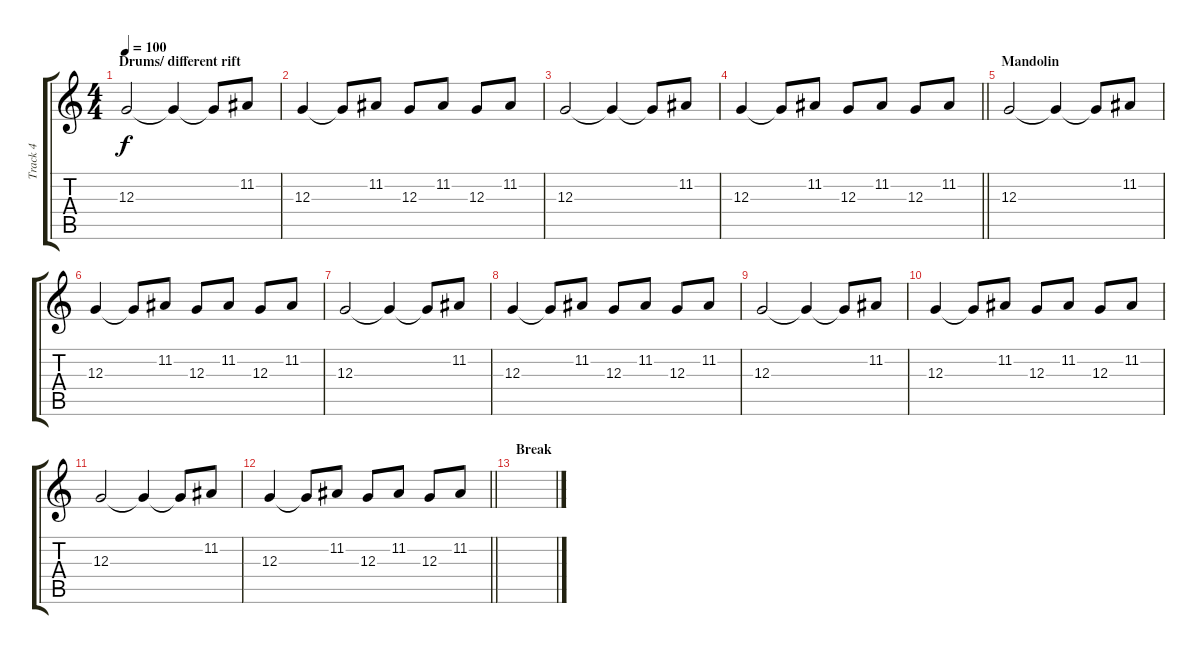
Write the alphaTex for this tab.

\track ("Track 4" "Track 4") {instrument recorder}
\staff {score tabs}
\tuning (E4 B3 G3 D3 A2 E2) {hide}
\ts (4 4)
\section ("" "Drums/ different rift")
\tempo 100
\clef g2
\ks c
12.3.2{dy f} 12.3{t}.4 12.3{t}.8 11.2.8 |
12.3.4 12.3{t}.8 11.2.8 12.3.8 11.2.8 12.3.8 11.2.8 |
12.3.2 12.3{t}.4 12.3{t}.8 11.2.8 |
\barLineRight lightlight
12.3.4 12.3{t}.8 11.2.8 12.3.8 11.2.8 12.3.8 11.2.8 |
\section ("" "Mandolin")
12.3.2 12.3{t}.4 12.3{t}.8 11.2.8 |
12.3.4 12.3{t}.8 11.2.8 12.3.8 11.2.8 12.3.8 11.2.8 |
12.3.2 12.3{t}.4 12.3{t}.8 11.2.8 |
12.3.4 12.3{t}.8 11.2.8 12.3.8 11.2.8 12.3.8 11.2.8 |
12.3.2 12.3{t}.4 12.3{t}.8 11.2.8 |
12.3.4 12.3{t}.8 11.2.8 12.3.8 11.2.8 12.3.8 11.2.8 |
12.3.2 12.3{t}.4 12.3{t}.8 11.2.8 |
\barLineRight lightlight
12.3.4 12.3{t}.8 11.2.8 12.3.8 11.2.8 12.3.8 11.2.8 |
\section ("" "Break")
